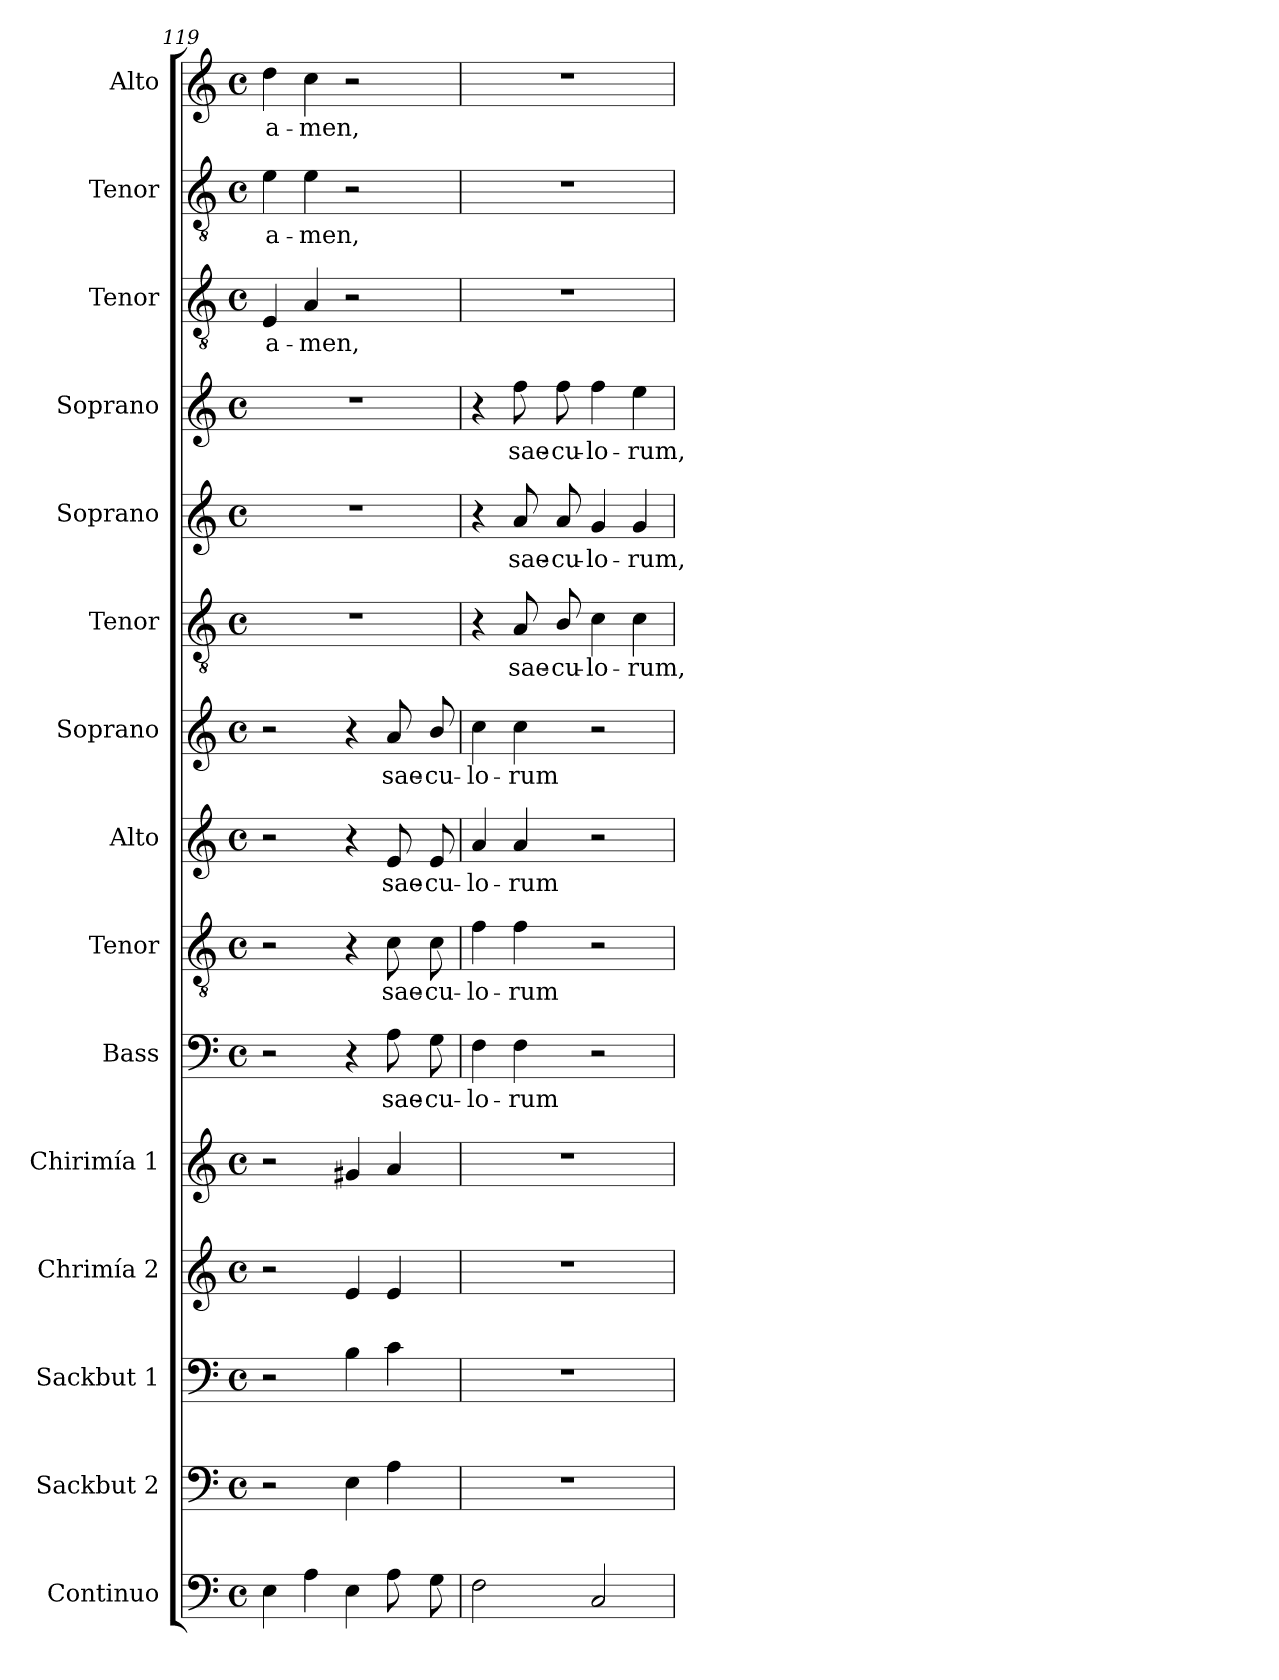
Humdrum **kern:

**kern	**kern	**kern	**kern	**kern	**kern	**text	**kern	**text	**kern	**text	**kern	**text	**kern	**text	**kern	**text	**kern	**text	**kern	**text	**kern	**text	**kern	**text
*part15	*part14	*part13	*part12	*part11	*part10	*part10	*part9	*part9	*part8	*part8	*part7	*part7	*part6	*part6	*part5	*part5	*part4	*part4	*part3	*part3	*part2	*part2	*part1	*part1
*staff15	*staff14	*staff13	*staff12	*staff11	*staff10	*staff10	*staff9	*staff9	*staff8	*staff8	*staff7	*staff7	*staff6	*staff6	*staff5	*staff5	*staff4	*staff4	*staff3	*staff3	*staff2	*staff2	*staff1	*staff1
*I"Continuo	*I"Sackbut 2	*I"Sackbut 1	*I"Chrimía 2	*I"Chirimía 1	*I"Bass	*	*I"Tenor	*	*I"Alto	*	*I"Soprano	*	*I"Tenor	*	*I"Soprano	*	*I"Soprano	*	*I"Tenor	*	*I"Tenor	*	*I"Alto	*
*I'Cont.	*I'Sckbt 2.	*I'Sckbt 1.	*I'Ch2.	*I'Ch1.	*I'B.	*	*I'T.	*	*I'A.	*	*I'S.	*	*I'T.	*	*I'S.	*	*I'S.	*	*I'T.	*	*I'T.	*	*I'A.	*
*clefF4	*clefF4	*clefF4	*clefG2	*clefG2	*clefF4	*	*clefGv2	*	*clefG2	*	*clefG2	*	*clefGv2	*	*clefG2	*	*clefG2	*	*clefGv2	*	*clefGv2	*	*clefG2	*
*	*	*	*	*	*	*	*ITrd7c12	*	*	*	*	*	*ITrd7c12	*	*	*	*	*	*ITrd7c12	*	*ITrd7c12	*	*	*
*k[]	*k[]	*k[]	*k[]	*k[]	*k[]	*	*k[]	*	*k[]	*	*k[]	*	*k[]	*	*k[]	*	*k[]	*	*k[]	*	*k[]	*	*k[]	*
*C:	*C:	*C:	*C:	*C:	*C:	*	*C:	*	*C:	*	*C:	*	*C:	*	*C:	*	*C:	*	*C:	*	*C:	*	*C:	*
*M4/4	*M4/4	*M4/4	*M4/4	*M4/4	*M4/4	*	*M4/4	*	*M4/4	*	*M4/4	*	*M4/4	*	*M4/4	*	*M4/4	*	*M4/4	*	*M4/4	*	*M4/4	*
*met(c)	*met(c)	*met(c)	*met(c)	*met(c)	*met(c)	*	*met(c)	*	*met(c)	*	*met(c)	*	*met(c)	*	*met(c)	*	*met(c)	*	*met(c)	*	*met(c)	*	*met(c)	*
=119	=119	=119	=119	=119	=119	=119	=119	=119	=119	=119	=119	=119	=119	=119	=119	=119	=119	=119	=119	=119	=119	=119	=119	=119
!	!	!	!	!	!	!	!	!	!	!	!	!	!	!	!	!	!	!	!	!LO:LY:b:color=#000000	!	!	!	!
!	!	!	!	!	!	!	!	!	!	!	!	!	!	!	!	!	!	!	!	!	!	!LO:LY:b:color=#000000	!	!
!	!	!	!	!	!	!	!	!	!	!	!	!	!	!	!	!	!	!	!	!	!	!	!	!LO:LY:b:color=#000000
4Ei\	2r	2r	2r	2r	2r	.	2r	.	2r	.	2r	.	1r	.	1r	.	1r	.	4EEi/	a-	4Ei\	a-	4ddi\	a-
!	!	!	!	!	!	!	!	!	!	!	!	!	!	!	!	!	!	!	!	!LO:LY:b:color=#000000	!	!	!	!
!	!	!	!	!	!	!	!	!	!	!	!	!	!	!	!	!	!	!	!	!	!	!LO:LY:b:color=#000000	!	!
!	!	!	!	!	!	!	!	!	!	!	!	!	!	!	!	!	!	!	!	!	!	!	!	!LO:LY:b:color=#000000
4Ai\	.	.	.	.	.	.	.	.	.	.	.	.	.	.	.	.	.	.	4AAi/	-men,	4Ei\	-men,	4cci\	-men,
4Ei\	4Ei\	4Bi\	4ei/	4g#Xi/	4r	.	4r	.	4r	.	4r	.	.	.	.	.	.	.	2r	.	2r	.	2r	.
!	!	!	!	!	!	!LO:LY:b:color=#000000	!	!	!	!	!	!	!	!	!	!	!	!	!	!	!	!	!	!
!	!	!	!	!	!	!	!	!LO:LY:b:color=#000000	!	!	!	!	!	!	!	!	!	!	!	!	!	!	!	!
!	!	!	!	!	!	!	!	!	!	!LO:LY:b:color=#000000	!	!	!	!	!	!	!	!	!	!	!	!	!	!
!	!	!	!	!	!	!	!	!	!	!	!	!LO:LY:b:color=#000000	!	!	!	!	!	!	!	!	!	!	!	!
8Ai\	4Ai\	4ci\	4ei/	4ai/	8Ai\	sae-	8Ci\	sae-	8ei/	sae-	8ai/	sae-	.	.	.	.	.	.	.	.	.	.	.	.
!	!	!	!	!	!	!LO:LY:b:color=#000000	!	!	!	!	!	!	!	!	!	!	!	!	!	!	!	!	!	!
!	!	!	!	!	!	!	!	!LO:LY:b:color=#000000	!	!	!	!	!	!	!	!	!	!	!	!	!	!	!	!
!	!	!	!	!	!	!	!	!	!	!LO:LY:b:color=#000000	!	!	!	!	!	!	!	!	!	!	!	!	!	!
!	!	!	!	!	!	!	!	!	!	!	!	!LO:LY:b:color=#000000	!	!	!	!	!	!	!	!	!	!	!	!
8Gi\	.	.	.	.	8Gi\	-cu-	8Ci\	-cu-	8ei/	-cu-	8bi/	-cu-	.	.	.	.	.	.	.	.	.	.	.	.
=120	=120	=120	=120	=120	=120	=120	=120	=120	=120	=120	=120	=120	=120	=120	=120	=120	=120	=120	=120	=120	=120	=120	=120	=120
!	!	!	!	!	!	!LO:LY:b:color=#000000	!	!	!	!	!	!	!	!	!	!	!	!	!	!	!	!	!	!
!	!	!	!	!	!	!	!	!LO:LY:b:color=#000000	!	!	!	!	!	!	!	!	!	!	!	!	!	!	!	!
!	!	!	!	!	!	!	!	!	!	!LO:LY:b:color=#000000	!	!	!	!	!	!	!	!	!	!	!	!	!	!
!	!	!	!	!	!	!	!	!	!	!	!	!LO:LY:b:color=#000000	!	!	!	!	!	!	!	!	!	!	!	!
2Fi\	1r	1r	1r	1r	4Fi\	-lo-	4Fi\	-lo-	4ai/	-lo-	4cci\	-lo-	4r	.	4r	.	4r	.	1r	.	1r	.	1r	.
!	!	!	!	!	!	!LO:LY:b:color=#000000	!	!	!	!	!	!	!	!	!	!	!	!	!	!	!	!	!	!
!	!	!	!	!	!	!	!	!LO:LY:b:color=#000000	!	!	!	!	!	!	!	!	!	!	!	!	!	!	!	!
!	!	!	!	!	!	!	!	!	!	!LO:LY:b:color=#000000	!	!	!	!	!	!	!	!	!	!	!	!	!	!
!	!	!	!	!	!	!	!	!	!	!	!	!LO:LY:b:color=#000000	!	!	!	!	!	!	!	!	!	!	!	!
!	!	!	!	!	!	!	!	!	!	!	!	!	!	!LO:LY:b:color=#000000	!	!	!	!	!	!	!	!	!	!
!	!	!	!	!	!	!	!	!	!	!	!	!	!	!	!	!LO:LY:b:color=#000000	!	!	!	!	!	!	!	!
!	!	!	!	!	!	!	!	!	!	!	!	!	!	!	!	!	!	!LO:LY:b:color=#000000	!	!	!	!	!	!
.	.	.	.	.	4Fi\	-rum	4Fi\	-rum	4ai/	-rum	4cci\	-rum	8AAi/	sae-	8ai/	sae-	8ffi\	sae-	.	.	.	.	.	.
!	!	!	!	!	!	!	!	!	!	!	!	!	!	!LO:LY:b:color=#000000	!	!	!	!	!	!	!	!	!	!
!	!	!	!	!	!	!	!	!	!	!	!	!	!	!	!	!LO:LY:b:color=#000000	!	!	!	!	!	!	!	!
!	!	!	!	!	!	!	!	!	!	!	!	!	!	!	!	!	!	!LO:LY:b:color=#000000	!	!	!	!	!	!
.	.	.	.	.	.	.	.	.	.	.	.	.	8BBi/	-cu-	8ai/	-cu-	8ffi\	-cu-	.	.	.	.	.	.
!	!	!	!	!	!	!	!	!	!	!	!	!	!	!LO:LY:b:color=#000000	!	!	!	!	!	!	!	!	!	!
!	!	!	!	!	!	!	!	!	!	!	!	!	!	!	!	!LO:LY:b:color=#000000	!	!	!	!	!	!	!	!
!	!	!	!	!	!	!	!	!	!	!	!	!	!	!	!	!	!	!LO:LY:b:color=#000000	!	!	!	!	!	!
2Ci/	.	.	.	.	2r	.	2r	.	2r	.	2r	.	4Ci\	-lo-	4gi/	-lo-	4ffi\	-lo-	.	.	.	.	.	.
!	!	!	!	!	!	!	!	!	!	!	!	!	!	!LO:LY:b:color=#000000	!	!	!	!	!	!	!	!	!	!
!	!	!	!	!	!	!	!	!	!	!	!	!	!	!	!	!LO:LY:b:color=#000000	!	!	!	!	!	!	!	!
!	!	!	!	!	!	!	!	!	!	!	!	!	!	!	!	!	!	!LO:LY:b:color=#000000	!	!	!	!	!	!
.	.	.	.	.	.	.	.	.	.	.	.	.	4Ci\	-rum,	4gi/	-rum,	4eei\	-rum,	.	.	.	.	.	.
=	=	=	=	=	=	=	=	=	=	=	=	=	=	=	=	=	=	=	=	=	=	=	=	=
*-	*-	*-	*-	*-	*-	*-	*-	*-	*-	*-	*-	*-	*-	*-	*-	*-	*-	*-	*-	*-	*-	*-	*-	*-
